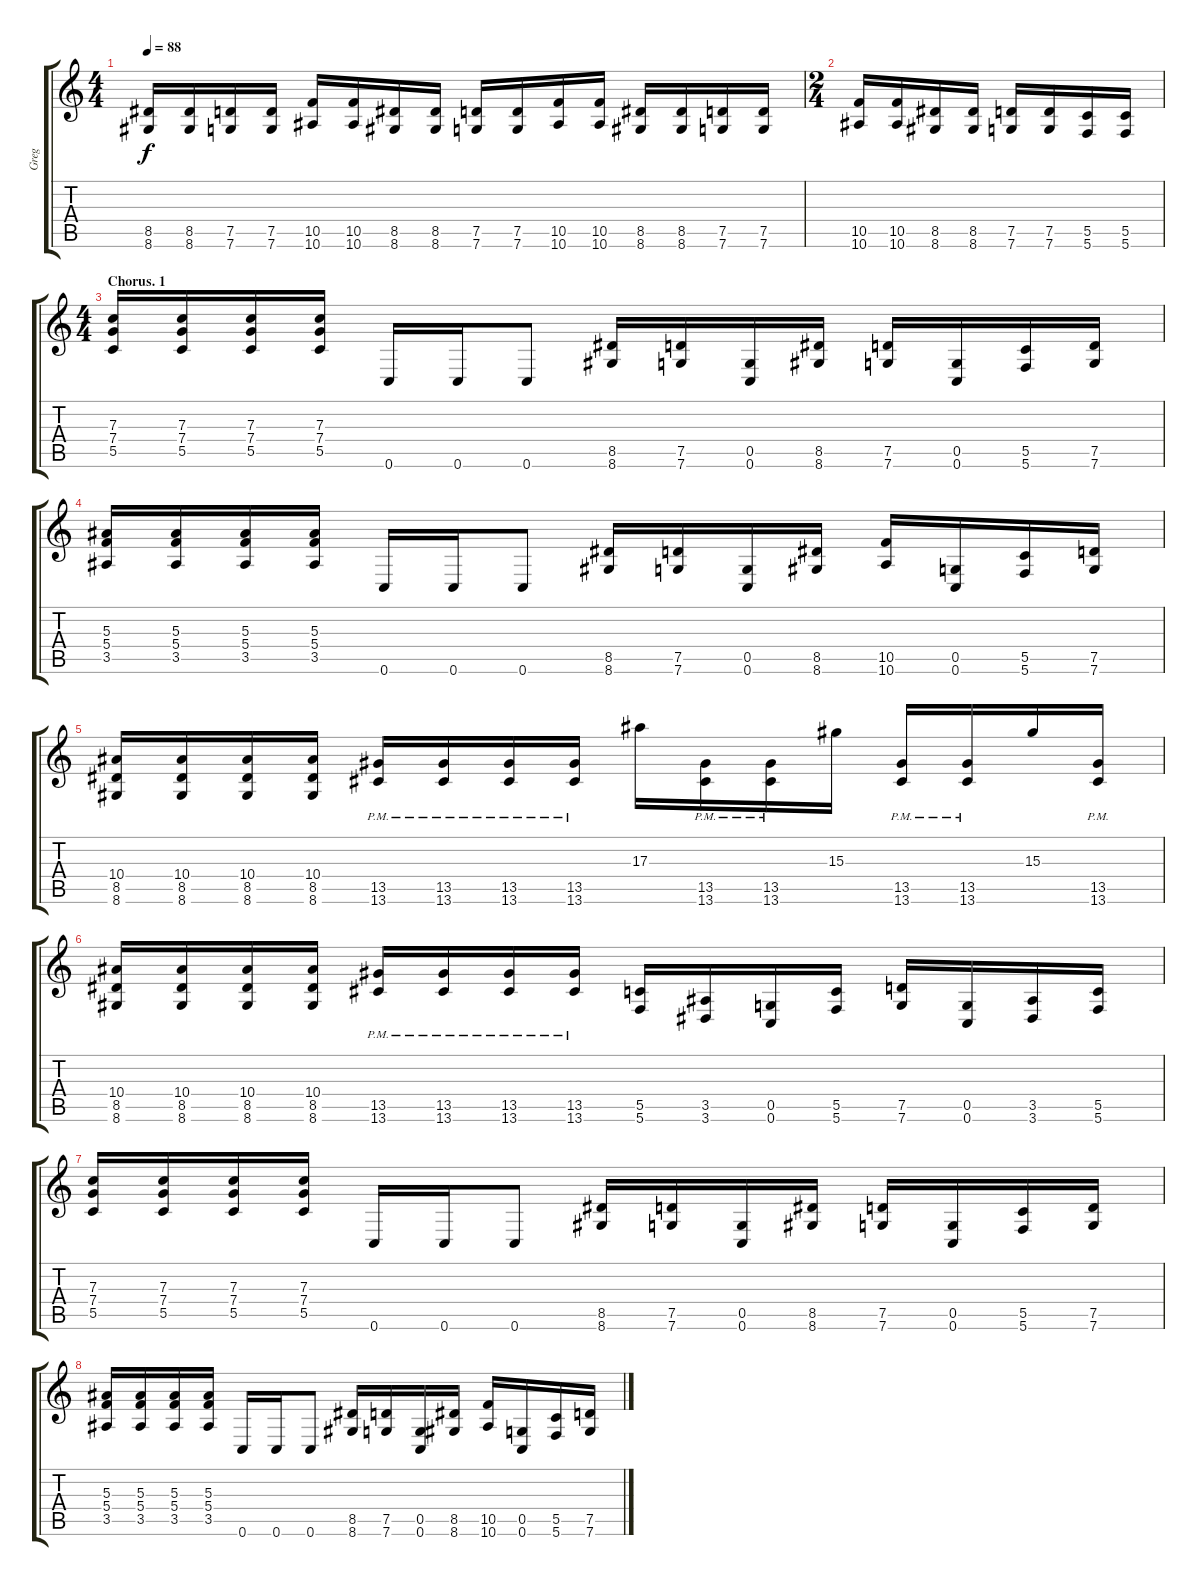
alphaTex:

\track ("Greg" "Greg") {instrument distortionguitar}
\staff {score tabs}
\tuning (D4 A3 F3 C3 G2 C2) {hide}
\ts (4 4)
\tempo 88
\clef g2
\ks c
(8.5 8.6).16{dy f} (8.5 8.6).16 (7.5 7.6).16 (7.5 7.6).16 (10.5 10.6).16 (10.5 10.6).16 (8.5 8.6).16 (8.5 8.6).16 (7.5 7.6).16 (7.5 7.6).16 (10.5 10.6).16 (10.5 10.6).16 (8.5 8.6).16 (8.5 8.6).16 (7.5 7.6).16 (7.5 7.6).16 |
\ts (2 4)
(10.5 10.6).16 (10.5 10.6).16 (8.5 8.6).16 (8.5 8.6).16 (7.5 7.6).16 (7.5 7.6).16 (5.5 5.6).16 (5.5 5.6).16 |
\ts (4 4)
\section ("" "Chorus. 1")
(7.3 7.4 5.5).16 (7.3 7.4 5.5).16 (7.3 7.4 5.5).16 (7.3 7.4 5.5).16 0.6.16 0.6.16 0.6.8 (8.5 8.6).16 (7.5 7.6).16 (0.5 0.6).16 (8.5 8.6).16 (7.5 7.6).16 (0.5 0.6).16 (5.5 5.6).16 (7.5 7.6).16 |
(5.3 5.4 3.5).16 (5.3 5.4 3.5).16 (5.3 5.4 3.5).16 (5.3 5.4 3.5).16 0.6.16 0.6.16 0.6.8 (8.5 8.6).16 (7.5 7.6).16 (0.5 0.6).16 (8.5 8.6).16 (10.5 10.6).16 (0.5 0.6).16 (5.5 5.6).16 (7.5 7.6).16 |
(10.4 8.5 8.6).16 (10.4 8.5 8.6).16 (10.4 8.5 8.6).16 (10.4 8.5 8.6).16 (13.5{pm} 13.6{pm}).16 (13.5{pm} 13.6{pm}).16 (13.5{pm} 13.6{pm}).16 (13.5{pm} 13.6{pm}).16 17.3.16 (13.5{pm} 13.6{pm}).16 (13.5{pm} 13.6{pm}).16 15.3.16 (13.5{pm} 13.6{pm}).16 (13.5{pm} 13.6{pm}).16 15.3.16 (13.5{pm} 13.6{pm}).16 |
(10.4 8.5 8.6).16 (10.4 8.5 8.6).16 (10.4 8.5 8.6).16 (10.4 8.5 8.6).16 (13.5{pm} 13.6{pm}).16 (13.5{pm} 13.6{pm}).16 (13.5{pm} 13.6{pm}).16 (13.5{pm} 13.6{pm}).16 (5.5 5.6).16 (3.5 3.6).16 (0.5 0.6).16 (5.5 5.6).16 (7.5 7.6).16 (0.5 0.6).16 (3.5 3.6).16 (5.5 5.6).16 |
(7.3 7.4 5.5).16 (7.3 7.4 5.5).16 (7.3 7.4 5.5).16 (7.3 7.4 5.5).16 0.6.16 0.6.16 0.6.8 (8.5 8.6).16 (7.5 7.6).16 (0.5 0.6).16 (8.5 8.6).16 (7.5 7.6).16 (0.5 0.6).16 (5.5 5.6).16 (7.5 7.6).16 |
(5.3 5.4 3.5).16 (5.3 5.4 3.5).16 (5.3 5.4 3.5).16 (5.3 5.4 3.5).16 0.6.16 0.6.16 0.6.8 (8.5 8.6).16 (7.5 7.6).16 (0.5 0.6).16 (8.5 8.6).16 (10.5 10.6).16 (0.5 0.6).16 (5.5 5.6).16 (7.5 7.6).16
